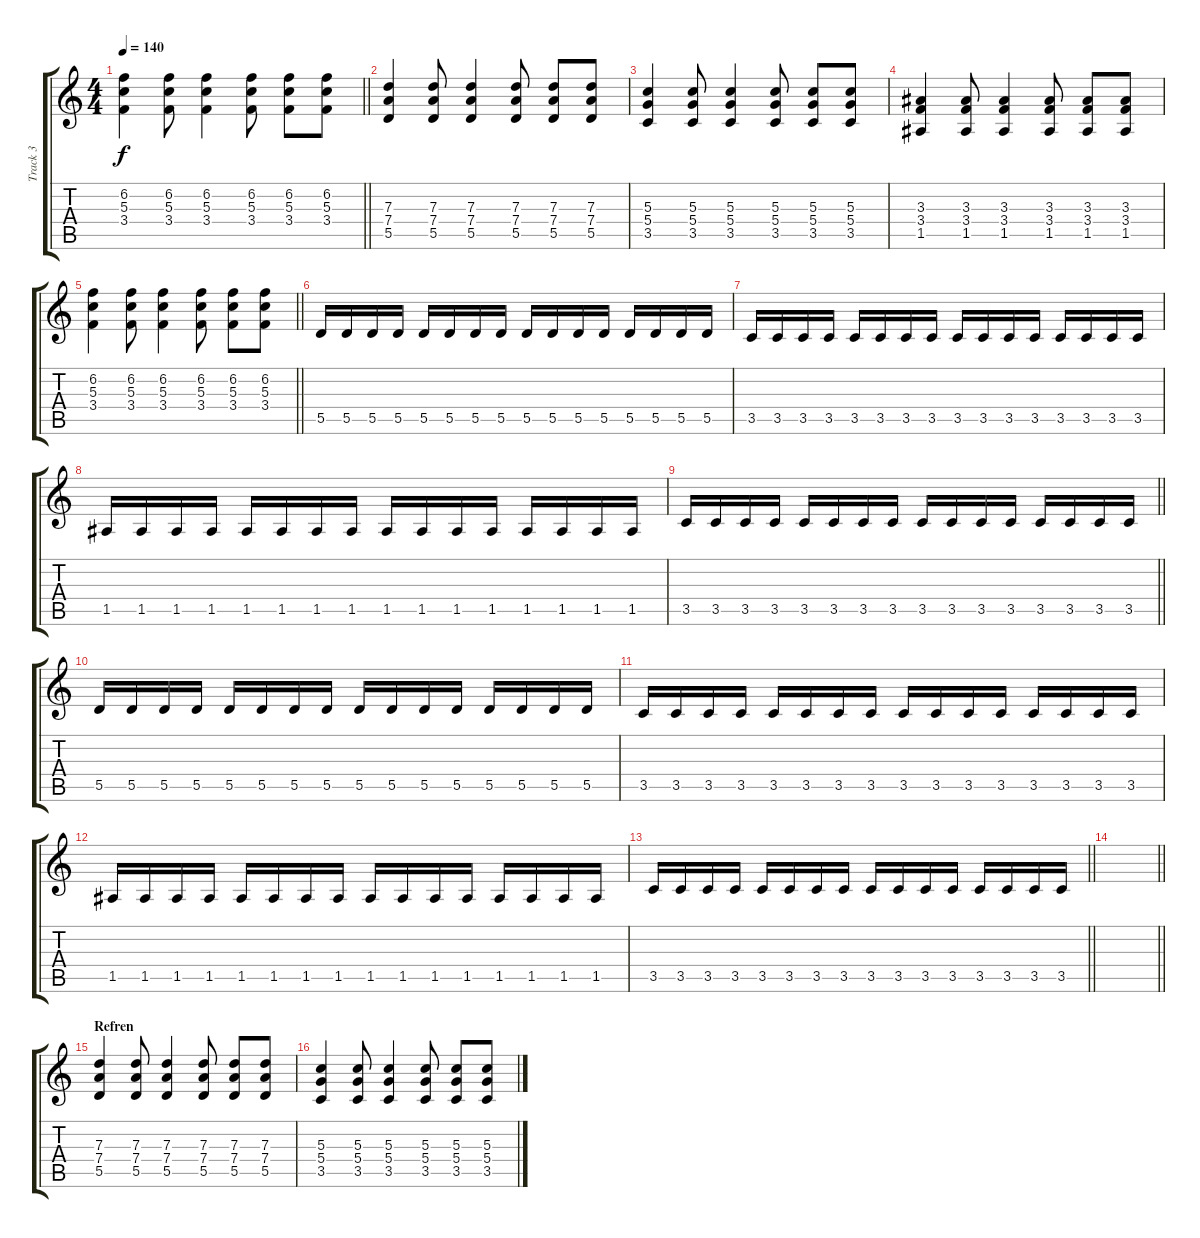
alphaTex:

\track ("Track 3" "Track 3") {instrument distortionguitar}
\staff {score tabs}
\tuning (E4 B3 G3 D3 A2 E2) {hide}
\ts (4 4)
\tempo 140
\clef g2
\barLineRight lightlight
\ks c
(6.2 5.3 3.4).4{dy f} (6.2 5.3 3.4).8 (6.2 5.3 3.4).4 (6.2 5.3 3.4).8 (6.2 5.3 3.4).8 (6.2 5.3 3.4).8 |
(7.3 7.4 5.5).4 (7.3 7.4 5.5).8 (7.3 7.4 5.5).4 (7.3 7.4 5.5).8 (7.3 7.4 5.5).8 (7.3 7.4 5.5).8 |
(5.3 5.4 3.5).4 (5.3 5.4 3.5).8 (5.3 5.4 3.5).4 (5.3 5.4 3.5).8 (5.3 5.4 3.5).8 (5.3 5.4 3.5).8 |
(3.3 3.4 1.5).4 (3.3 3.4 1.5).8 (3.3 3.4 1.5).4 (3.3 3.4 1.5).8 (3.3 3.4 1.5).8 (3.3 3.4 1.5).8 |
\barLineRight lightlight
(6.2 5.3 3.4).4 (6.2 5.3 3.4).8 (6.2 5.3 3.4).4 (6.2 5.3 3.4).8 (6.2 5.3 3.4).8 (6.2 5.3 3.4).8 |
5.5.16 5.5.16 5.5.16 5.5.16 5.5.16 5.5.16 5.5.16 5.5.16 5.5.16 5.5.16 5.5.16 5.5.16 5.5.16 5.5.16 5.5.16 5.5.16 |
3.5.16 3.5.16 3.5.16 3.5.16 3.5.16 3.5.16 3.5.16 3.5.16 3.5.16 3.5.16 3.5.16 3.5.16 3.5.16 3.5.16 3.5.16 3.5.16 |
1.5.16 1.5.16 1.5.16 1.5.16 1.5.16 1.5.16 1.5.16 1.5.16 1.5.16 1.5.16 1.5.16 1.5.16 1.5.16 1.5.16 1.5.16 1.5.16 |
\barLineRight lightlight
3.5.16 3.5.16 3.5.16 3.5.16 3.5.16 3.5.16 3.5.16 3.5.16 3.5.16 3.5.16 3.5.16 3.5.16 3.5.16 3.5.16 3.5.16 3.5.16 |
5.5.16 5.5.16 5.5.16 5.5.16 5.5.16 5.5.16 5.5.16 5.5.16 5.5.16 5.5.16 5.5.16 5.5.16 5.5.16 5.5.16 5.5.16 5.5.16 |
3.5.16 3.5.16 3.5.16 3.5.16 3.5.16 3.5.16 3.5.16 3.5.16 3.5.16 3.5.16 3.5.16 3.5.16 3.5.16 3.5.16 3.5.16 3.5.16 |
1.5.16 1.5.16 1.5.16 1.5.16 1.5.16 1.5.16 1.5.16 1.5.16 1.5.16 1.5.16 1.5.16 1.5.16 1.5.16 1.5.16 1.5.16 1.5.16 |
\barLineRight lightlight
3.5.16 3.5.16 3.5.16 3.5.16 3.5.16 3.5.16 3.5.16 3.5.16 3.5.16 3.5.16 3.5.16 3.5.16 3.5.16 3.5.16 3.5.16 3.5.16 |
\barLineRight lightlight
|
\section ("" "Refren")
(7.3 7.4 5.5).4 (7.3 7.4 5.5).8 (7.3 7.4 5.5).4 (7.3 7.4 5.5).8 (7.3 7.4 5.5).8 (7.3 7.4 5.5).8 |
(5.3 5.4 3.5).4 (5.3 5.4 3.5).8 (5.3 5.4 3.5).4 (5.3 5.4 3.5).8 (5.3 5.4 3.5).8 (5.3 5.4 3.5).8
